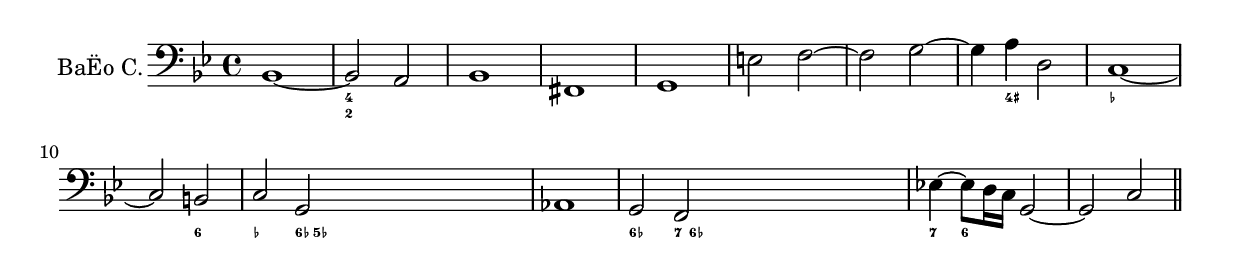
\version "2.18.2"




\new Staff	 {
  <<
    \new FiguredBass {
      \figuremode {
        \bassFigureExtendersOn
        \set figuredBassAlterationDirection = #RIGHT
        \override FiguredBass.BassFigure.font-size = #-2
        \bassFigureExtendersOff
        s1 | %1
        <4 2>2 s | %2
        s1 |%3
        s1 |%4
        s1 | %5
        s1 | %6
        s1 | %7
        s4 <4+> s2 | %8
        <_->1 | %9
        s2 <6> | %10
        <_-> <6->32 <5-> s16 s8 s4|%11
        s1 | %12
        <6->2 <7>32<6-> s8. s4 | %13
        <7>4 <6> s2 | %14
        s1 | %15
      }
    }

    \new staff {
      \relative c' {

        \set Staff.instrumentName = #"BaËo C."
        %\set Staff.midiInstrument = #"Flute"
        \clef "bass"
        \key bes \major
        \time 4/4 \override Rest.style =#'neomensural
         bes,1~| %1
         bes2 a | %2
         bes1 | %3
         fis1 | %4
         g | %5
         e'2 f~| %6
         f g~| %7
         g4 a d,2 | %8
         c1~ | %9
         c2 b | %10
         c2 g| %11
         aes1 | %12
         g2 f | %13
         ees'!4~ es8 [d16 c] g2~| %14
         g c| %15

        \bar "||"

      }
    }
  >>
}